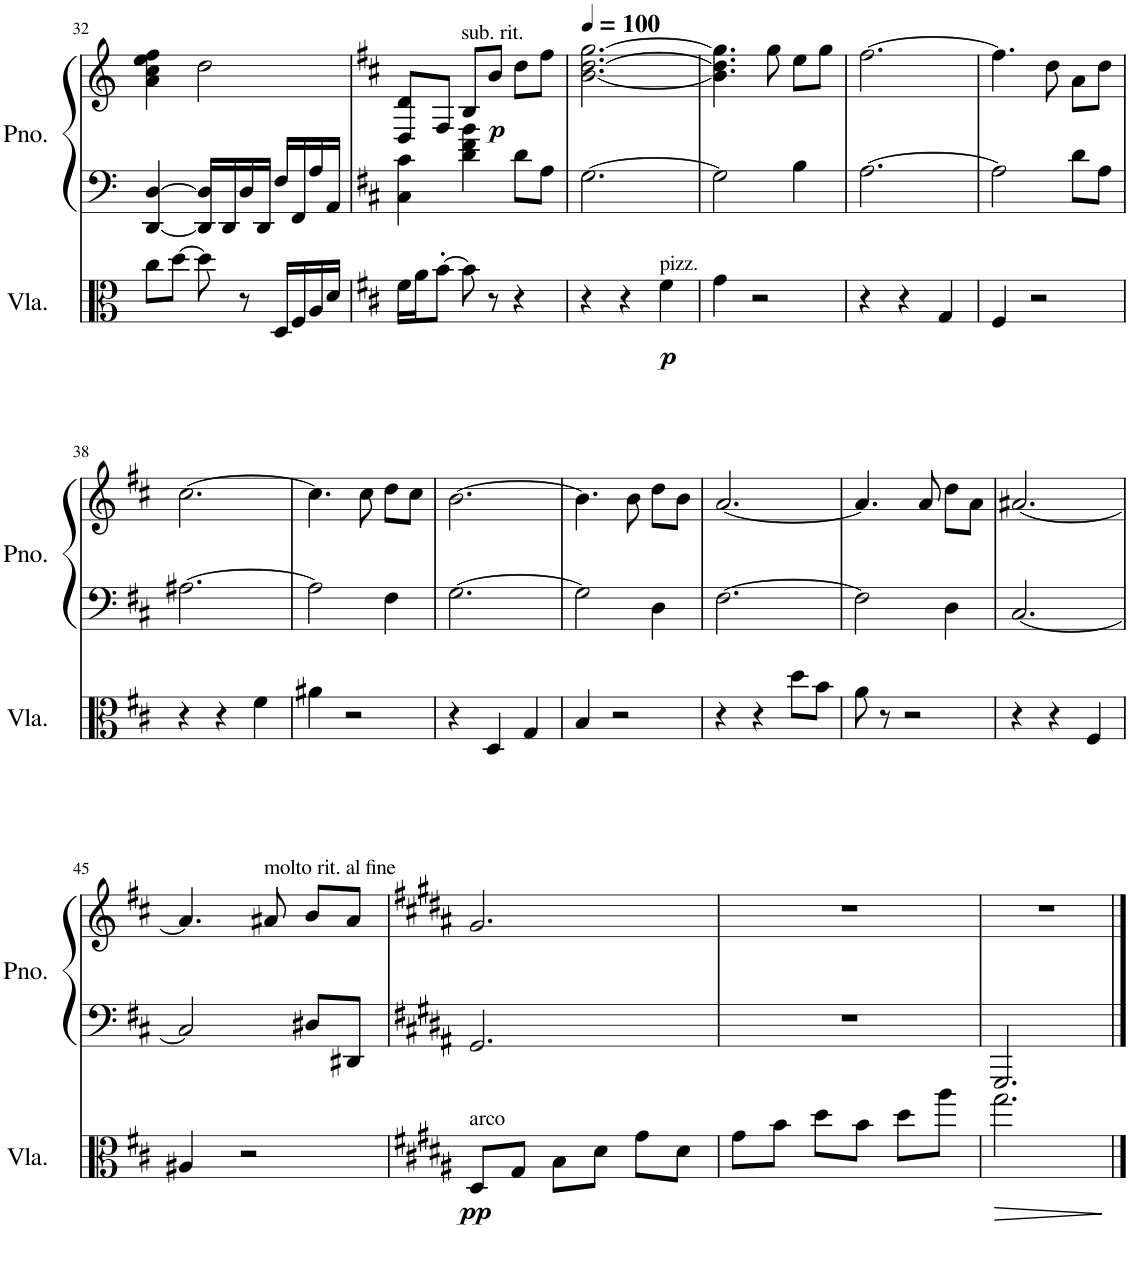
**kern	**dynam	**kern	**kern	**dynam
*part2	*part2	*part1	*part1	*part1
*staff3	*staff3	*staff2	*staff1	*staff1/2
*I"Viola	*	*I"Piano	*	*
*I'Vla.	*	*I'Pno.	*	*
!!LO:PB:g=z
*clefC3	*	*clefF4	*clefG2	*
*k[]	*	*k[]	*k[]	*
*M3/4	*	*M3/4	*M3/4	*
=32	=32	=32	=32	=32
8cc\L	.	[4DD/ [4D/	4a\ 4cc\ 4ee\ 4ff\	.
[8dd\J	.	.	.	.
8dd\]	.	16DD/] 16D/]LL	2dd\	.
.	.	16DD/	.	.
8r	.	16D/	.	.
.	.	16DD/JJ	.	.
16D/LL	.	16F/LL	.	.
16F/	.	16FF/	.	.
16A/	.	16A/	.	.
16d/JJ	.	16AA/JJ	.	.
=33	=33	=33	=33	=33
*k[f#c#]	*	*k[f#c#]	*k[f#c#]	*
16f#\LL	.	4C#\ 4c#\	8D/ 8d/L	.
16a\J	.	.	.	.
[8b'\J	.	.	8F#/J	.
!	!	!	!LO:TX:a:t=sub. rit.	!
8b\]	.	4d\ 4f#\ 4b\	8B/L	.
!	!	!	!	!LO:DY:b
8r	.	.	8b/J	p
4r	.	8d\L	8dd\L	.
.	.	8A\J	8ff#\J	.
=34	=34	=34	=34	=34
*	*	*	*MM100	*
4r	.	[2.G\	[2.b\ [2.dd\ [2.gg\	.
4r	.	.	.	.
!LO:TX:a:t=pizz.	!	!	!	!
!	!LO:DY:b	!	!	!
4f#\	p	.	.	.
=35	=35	=35	=35	=35
4g\	.	2G\]	4.b\] 4.dd\] 4.gg\]	.
2r	.	.	.	.
.	.	.	8gg\	.
.	.	4B\	8ee\L	.
.	.	.	8gg\J	.
=36	=36	=36	=36	=36
4r	.	[2.A\	[2.ff#\	.
4r	.	.	.	.
4G/	.	.	.	.
=37	=37	=37	=37	=37
4F#/	.	2A\]	4.ff#\]	.
2r	.	.	.	.
.	.	.	8dd\	.
.	.	8d\L	8a\L	.
.	.	8A\J	8dd\J	.
!!LO:LB:g=z
=38	=38	=38	=38	=38
4r	.	[2.A#X\	[2.cc#\	.
4r	.	.	.	.
4f#\	.	.	.	.
=39	=39	=39	=39	=39
4a#X\	.	2A#\]	4.cc#\]	.
2r	.	.	.	.
.	.	.	8cc#\	.
.	.	4F#\	8dd\L	.
.	.	.	8cc#\J	.
=40	=40	=40	=40	=40
4r	.	[2.G\	[2.b\	.
4D/	.	.	.	.
4G/	.	.	.	.
=41	=41	=41	=41	=41
4B/	.	2G\]	4.b\]	.
2r	.	.	.	.
.	.	.	8b\	.
.	.	4D\	8dd\L	.
.	.	.	8b\J	.
=42	=42	=42	=42	=42
4r	.	[2.F#\	[2.a/	.
4r	.	.	.	.
8dd\L	.	.	.	.
8b\J	.	.	.	.
=43	=43	=43	=43	=43
8a\	.	2F#\]	4.a/]	.
8r	.	.	.	.
2r	.	.	.	.
.	.	.	8a/	.
.	.	4D\	8dd\L	.
.	.	.	8a\J	.
=44	=44	=44	=44	=44
4r	.	[2.C#/	[2.a#X/	.
4r	.	.	.	.
4F#/	.	.	.	.
!!LO:LB:g=z
=45	=45	=45	=45	=45
4A#X/	.	2C#/]	4.a#/]	.
2r	.	.	.	.
!	!	!	!LO:TX:a:t=molto rit. al fine	!
.	.	.	8a#X/	.
.	.	8D#X/L	8b/L	.
.	.	8DD#X/J	8a#/J	.
=46	=46	=46	=46	=46
*k[f#c#g#d#a#]	*	*k[f#c#g#d#a#]	*k[f#c#g#d#a#]	*
!LO:TX:a:t=arco	!	!	!	!
!	!LO:DY:b	!	!	!
8D#/L	pp	2.GG#/	2.g#/	.
8G#/J	.	.	.	.
8B\L	.	.	.	.
8d#\J	.	.	.	.
8g#\L	.	.	.	.
8d#\J	.	.	.	.
=47	=47	=47	=47	=47
8g#\L	.	2.r	2.r	.
8b\J	.	.	.	.
8dd#\L	.	.	.	.
8b\J	.	.	.	.
8dd#\L	.	.	.	.
8aa#\J	.	.	.	.
=48	=48	=48	=48	=48
!	!LO:HP:b	!	!	!
2.gg#\	>	2.GGG#/	2.r	.
.	]	.	.	.
==	==	==	==	==
*-	*-	*-	*-	*-
